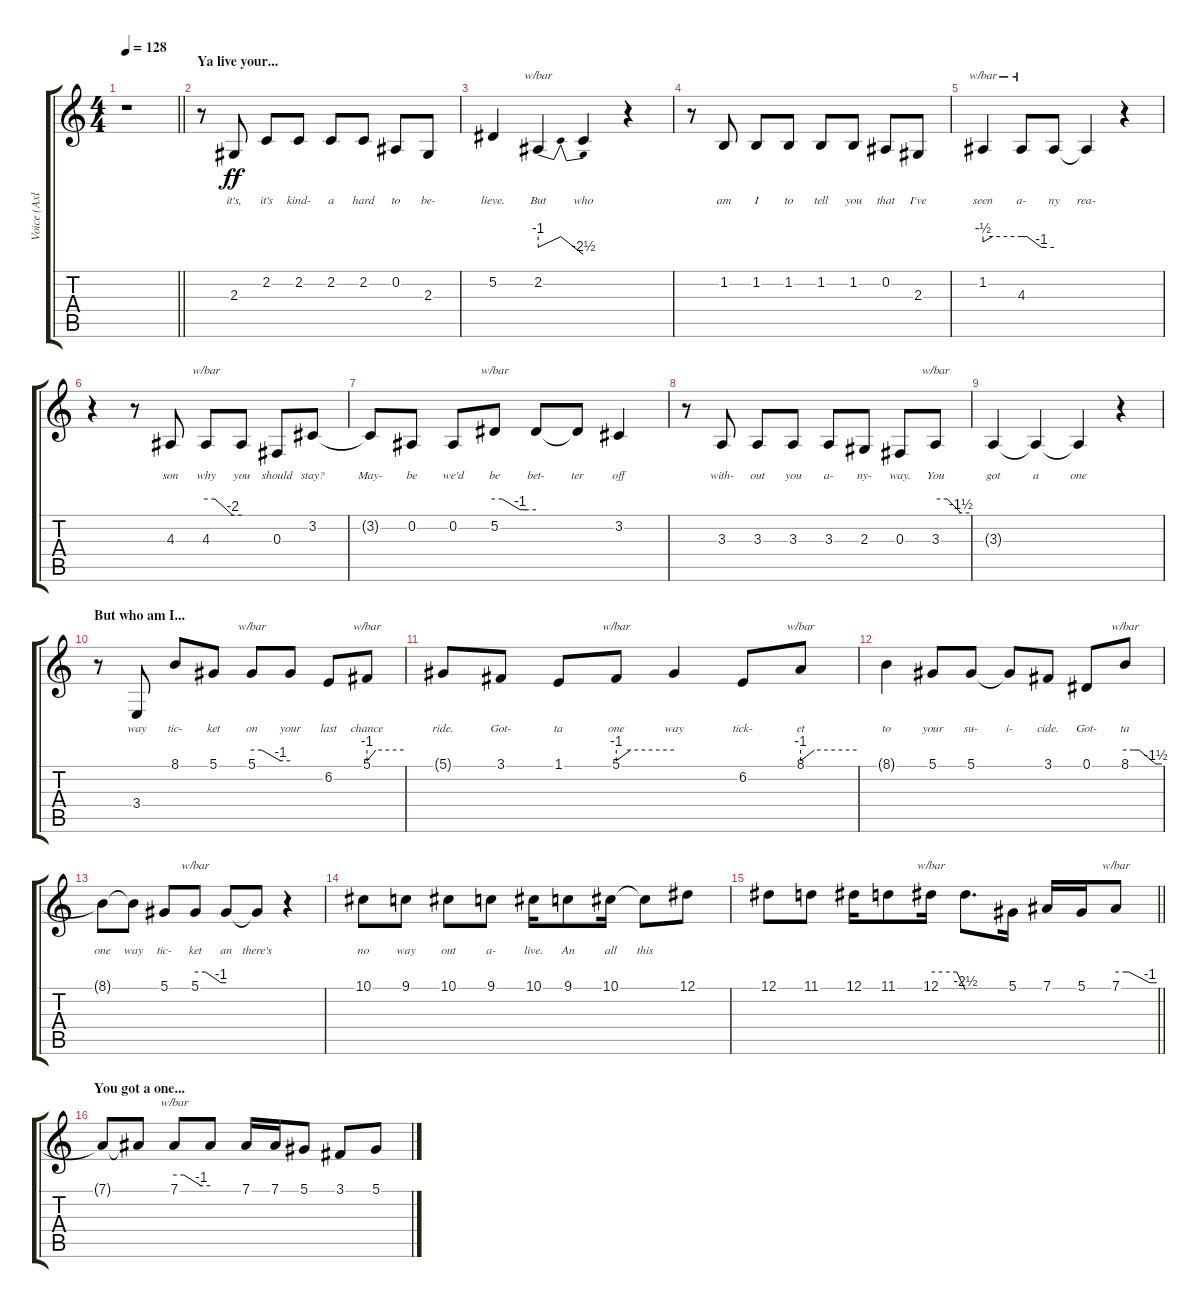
\track ("Voice (Axl)" "Voice (Axl") {instrument lead2sawtooth}
\staff {score tabs}
\tuning (Eb4 Bb3 Gb3 Db3 Ab2 Eb2) {hide}
\ts (4 4)
\tempo 128
\clef g2
\barLineRight lightlight
\ks c
r.1{dy ff} |
\section ("" "Ya live your...")
r.8 2.3.8{lyrics (0 "") lyrics (1 "it's,") lyrics (2 "") lyrics (3 "") lyrics (4 "")} 2.2.8{lyrics (0 "") lyrics (1 "it's") lyrics (2 "") lyrics (3 "") lyrics (4 "")} 2.2.8{lyrics (0 "") lyrics (1 "kind-") lyrics (2 "") lyrics (3 "") lyrics (4 "")} 2.2.8{lyrics (0 "") lyrics (1 "a") lyrics (2 "") lyrics (3 "") lyrics (4 "")} 2.2.8{lyrics (0 "") lyrics (1 "hard") lyrics (2 "") lyrics (3 "") lyrics (4 "")} 0.2.8{lyrics (0 "") lyrics (1 "to") lyrics (2 "") lyrics (3 "") lyrics (4 "")} 2.3.8{lyrics (0 "") lyrics (1 "be-") lyrics (2 "") lyrics (3 "") lyrics (4 "")} |
5.2.4{lyrics (0 "") lyrics (1 "lieve.") lyrics (2 "") lyrics (3 "") lyrics (4 "")} 2.2.4{tbe (dip default 0 -4 10 0 45 0 60 -10) lyrics (0 "") lyrics (1 "But") lyrics (2 "") lyrics (3 "") lyrics (4 "")} 2.2{t}.4{lyrics (0 "") lyrics (1 "who") lyrics (2 "") lyrics (3 "") lyrics (4 "")} r.4 |
r.8 1.2.8{lyrics (0 "") lyrics (1 "am") lyrics (2 "") lyrics (3 "") lyrics (4 "")} 1.2.8{lyrics (0 "") lyrics (1 "I") lyrics (2 "") lyrics (3 "") lyrics (4 "")} 1.2.8{lyrics (0 "") lyrics (1 "to") lyrics (2 "") lyrics (3 "") lyrics (4 "")} 1.2.8{lyrics (0 "") lyrics (1 "tell") lyrics (2 "") lyrics (3 "") lyrics (4 "")} 1.2.8{lyrics (0 "") lyrics (1 "you") lyrics (2 "") lyrics (3 "") lyrics (4 "")} 0.2.8{lyrics (0 "") lyrics (1 "that") lyrics (2 "") lyrics (3 "") lyrics (4 "")} 2.3.8{lyrics (0 "") lyrics (1 "I've") lyrics (2 "") lyrics (3 "") lyrics (4 "")} |
1.2.4{tbe (custom default 0 -2 15 0 60 0) lyrics (0 "") lyrics (1 "seen") lyrics (2 "") lyrics (3 "") lyrics (4 "")} 4.3.8{tbe (custom default 0 0 10 0 37 -4 45 -4 60 -4) lyrics (0 "") lyrics (1 "a-") lyrics (2 "") lyrics (3 "") lyrics (4 "")} 4.3{t}.8{lyrics (0 "") lyrics (1 "ny") lyrics (2 "") lyrics (3 "") lyrics (4 "")} 4.3{t}.4{lyrics (0 "") lyrics (1 "rea-") lyrics (2 "") lyrics (3 "") lyrics (4 "")} r.4 |
r.4 r.8 4.3.8{lyrics (0 "") lyrics (1 "son") lyrics (2 "") lyrics (3 "") lyrics (4 "")} 4.3.8{tbe (custom default 0 0 15 0 45 -8 60 -8) lyrics (0 "") lyrics (1 "why") lyrics (2 "") lyrics (3 "") lyrics (4 "")} 4.3{t}.8{lyrics (0 "") lyrics (1 "you") lyrics (2 "") lyrics (3 "") lyrics (4 "")} 0.3.8{lyrics (0 "") lyrics (1 "should") lyrics (2 "") lyrics (3 "") lyrics (4 "")} 3.2.8{lyrics (0 "") lyrics (1 "stay?") lyrics (2 "") lyrics (3 "") lyrics (4 "")} |
3.2{t}.8{lyrics (0 "") lyrics (1 "May-") lyrics (2 "") lyrics (3 "") lyrics (4 "")} 0.2.8{lyrics (0 "") lyrics (1 "be") lyrics (2 "") lyrics (3 "") lyrics (4 "")} 0.2.8{lyrics (0 "") lyrics (1 "we'd") lyrics (2 "") lyrics (3 "") lyrics (4 "")} 5.2.8{tbe (custom default 0 0 11 0 37 -4 45 -4 60 -4) lyrics (0 "") lyrics (1 "be") lyrics (2 "") lyrics (3 "") lyrics (4 "")} 5.2{t}.8{lyrics (0 "") lyrics (1 "bet-") lyrics (2 "") lyrics (3 "") lyrics (4 "")} 5.2{t}.8{lyrics (0 "") lyrics (1 "ter") lyrics (2 "") lyrics (3 "") lyrics (4 "")} 3.2.4{lyrics (0 "") lyrics (1 "off") lyrics (2 "") lyrics (3 "") lyrics (4 "")} |
r.8 3.3.8{lyrics (0 "") lyrics (1 "with-") lyrics (2 "") lyrics (3 "") lyrics (4 "")} 3.3.8{lyrics (0 "") lyrics (1 "out") lyrics (2 "") lyrics (3 "") lyrics (4 "")} 3.3.8{lyrics (0 "") lyrics (1 "you") lyrics (2 "") lyrics (3 "") lyrics (4 "")} 3.3.8{lyrics (0 "") lyrics (1 "a-") lyrics (2 "") lyrics (3 "") lyrics (4 "")} 2.3.8{lyrics (0 "") lyrics (1 "ny-") lyrics (2 "") lyrics (3 "") lyrics (4 "")} 0.3.8{lyrics (0 "") lyrics (1 "way.") lyrics (2 "") lyrics (3 "") lyrics (4 "")} 3.3.8{tbe (custom default 0 0 21 0 45 -6 60 -6) lyrics (0 "") lyrics (1 "You") lyrics (2 "") lyrics (3 "") lyrics (4 "")} |
3.3{t}.4{lyrics (0 "") lyrics (1 "got") lyrics (2 "") lyrics (3 "") lyrics (4 "")} 3.3{t}.4{lyrics (0 "") lyrics (1 "a") lyrics (2 "") lyrics (3 "") lyrics (4 "")} 3.3{t}.4{lyrics (0 "") lyrics (1 "one") lyrics (2 "") lyrics (3 "") lyrics (4 "")} r.4 |
\section ("" "But who am I...")
r.8 3.4.8{lyrics (0 "") lyrics (1 "way") lyrics (2 "") lyrics (3 "") lyrics (4 "")} 8.1.8{lyrics (0 "") lyrics (1 "tic-") lyrics (2 "") lyrics (3 "") lyrics (4 "")} 5.1.8{lyrics (0 "") lyrics (1 "ket") lyrics (2 "") lyrics (3 "") lyrics (4 "")} 5.1.8{tbe (custom default 0 0 15 0 45 -4 60 -4) lyrics (0 "") lyrics (1 "on") lyrics (2 "") lyrics (3 "") lyrics (4 "")} 5.1{t}.8{lyrics (0 "") lyrics (1 "your") lyrics (2 "") lyrics (3 "") lyrics (4 "")} 6.2.8{lyrics (0 "") lyrics (1 "last") lyrics (2 "") lyrics (3 "") lyrics (4 "")} 5.1.8{tbe (custom default 0 -4 15 0 60 0) lyrics (0 "") lyrics (1 "chance") lyrics (2 "") lyrics (3 "") lyrics (4 "")} |
5.1{t}.8{lyrics (0 "") lyrics (1 "ride.") lyrics (2 "") lyrics (3 "") lyrics (4 "")} 3.1.8{lyrics (0 "") lyrics (1 "Got-") lyrics (2 "") lyrics (3 "") lyrics (4 "")} 1.1.8{lyrics (0 "") lyrics (1 "ta") lyrics (2 "") lyrics (3 "") lyrics (4 "")} 5.1.8{tbe (custom default 0 -4 15 0 60 0) lyrics (0 "") lyrics (1 "one") lyrics (2 "") lyrics (3 "") lyrics (4 "")} 5.1{t}.4{lyrics (0 "") lyrics (1 "way") lyrics (2 "") lyrics (3 "") lyrics (4 "")} 6.2.8{lyrics (0 "") lyrics (1 "tick-") lyrics (2 "") lyrics (3 "") lyrics (4 "")} 8.1.8{tbe (custom default 0 -4 15 0 60 0) lyrics (0 "") lyrics (1 "et") lyrics (2 "") lyrics (3 "") lyrics (4 "")} |
8.1{t}.4{lyrics (0 "") lyrics (1 "to") lyrics (2 "") lyrics (3 "") lyrics (4 "")} 5.1.8{lyrics (0 "") lyrics (1 "your") lyrics (2 "") lyrics (3 "") lyrics (4 "")} 5.1.8{lyrics (0 "") lyrics (1 "su-") lyrics (2 "") lyrics (3 "") lyrics (4 "")} 5.1{t}.8{lyrics (0 "") lyrics (1 "i-") lyrics (2 "") lyrics (3 "") lyrics (4 "")} 3.1.8{lyrics (0 "") lyrics (1 "cide.") lyrics (2 "") lyrics (3 "") lyrics (4 "")} 0.1.8{lyrics (0 "") lyrics (1 "Got-") lyrics (2 "") lyrics (3 "") lyrics (4 "")} 8.1.8{tbe (custom default 0 0 14 0 23 0 50 -6 60 -6) lyrics (0 "") lyrics (1 "ta") lyrics (2 "") lyrics (3 "") lyrics (4 "")} |
8.1{t}.8{lyrics (0 "") lyrics (1 "one") lyrics (2 "") lyrics (3 "") lyrics (4 "")} 8.1{t}.8{lyrics (0 "") lyrics (1 "way") lyrics (2 "") lyrics (3 "") lyrics (4 "")} 5.1.8{lyrics (0 "") lyrics (1 "tic-") lyrics (2 "") lyrics (3 "") lyrics (4 "")} 5.1.8{tbe (custom default 0 0 20 0 50 -4 60 -4) lyrics (0 "") lyrics (1 "ket") lyrics (2 "") lyrics (3 "") lyrics (4 "")} 5.1{t}.8{lyrics (0 "") lyrics (1 "an") lyrics (2 "") lyrics (3 "") lyrics (4 "")} 5.1{t}.8{lyrics (0 "") lyrics (1 "there's") lyrics (2 "") lyrics (3 "") lyrics (4 "")} r.4 |
10.1.8{lyrics (0 "") lyrics (1 "no") lyrics (2 "") lyrics (3 "") lyrics (4 "")} 9.1.8{lyrics (0 "") lyrics (1 "way") lyrics (2 "") lyrics (3 "") lyrics (4 "")} 10.1.8{lyrics (0 "") lyrics (1 "out") lyrics (2 "") lyrics (3 "") lyrics (4 "")} 9.1.8{lyrics (0 "") lyrics (1 "a-") lyrics (2 "") lyrics (3 "") lyrics (4 "")} 10.1.16{lyrics (0 "") lyrics (1 "live.") lyrics (2 "") lyrics (3 "") lyrics (4 "")} 9.1.8{lyrics (0 "") lyrics (1 "An") lyrics (2 "") lyrics (3 "") lyrics (4 "")} 10.1.16{lyrics (0 "") lyrics (1 "all") lyrics (2 "") lyrics (3 "") lyrics (4 "")} 10.1{t}.8{lyrics (0 "") lyrics (1 "this") lyrics (2 "") lyrics (3 "") lyrics (4 "")} 12.1.8 |
\barLineRight lightlight
12.1.8 11.1.8 12.1.16 11.1.8 12.1.16{tbe (custom default 0 0 45 0 60 -10)} 12.1{t}.8{d} 5.1.16 7.1.16 5.1.16 7.1.8{tbe (custom default 0 0 15 0 19 0 50 -4 60 -4)} |
\section ("" "You got a one...")
7.1{t}.8 7.1{t}.8 7.1.8{tbe (custom default 0 0 16 0 45 -4 60 -4)} 7.1{t}.8 7.1.16 7.1.16 5.1.8 3.1.8 5.1.8
